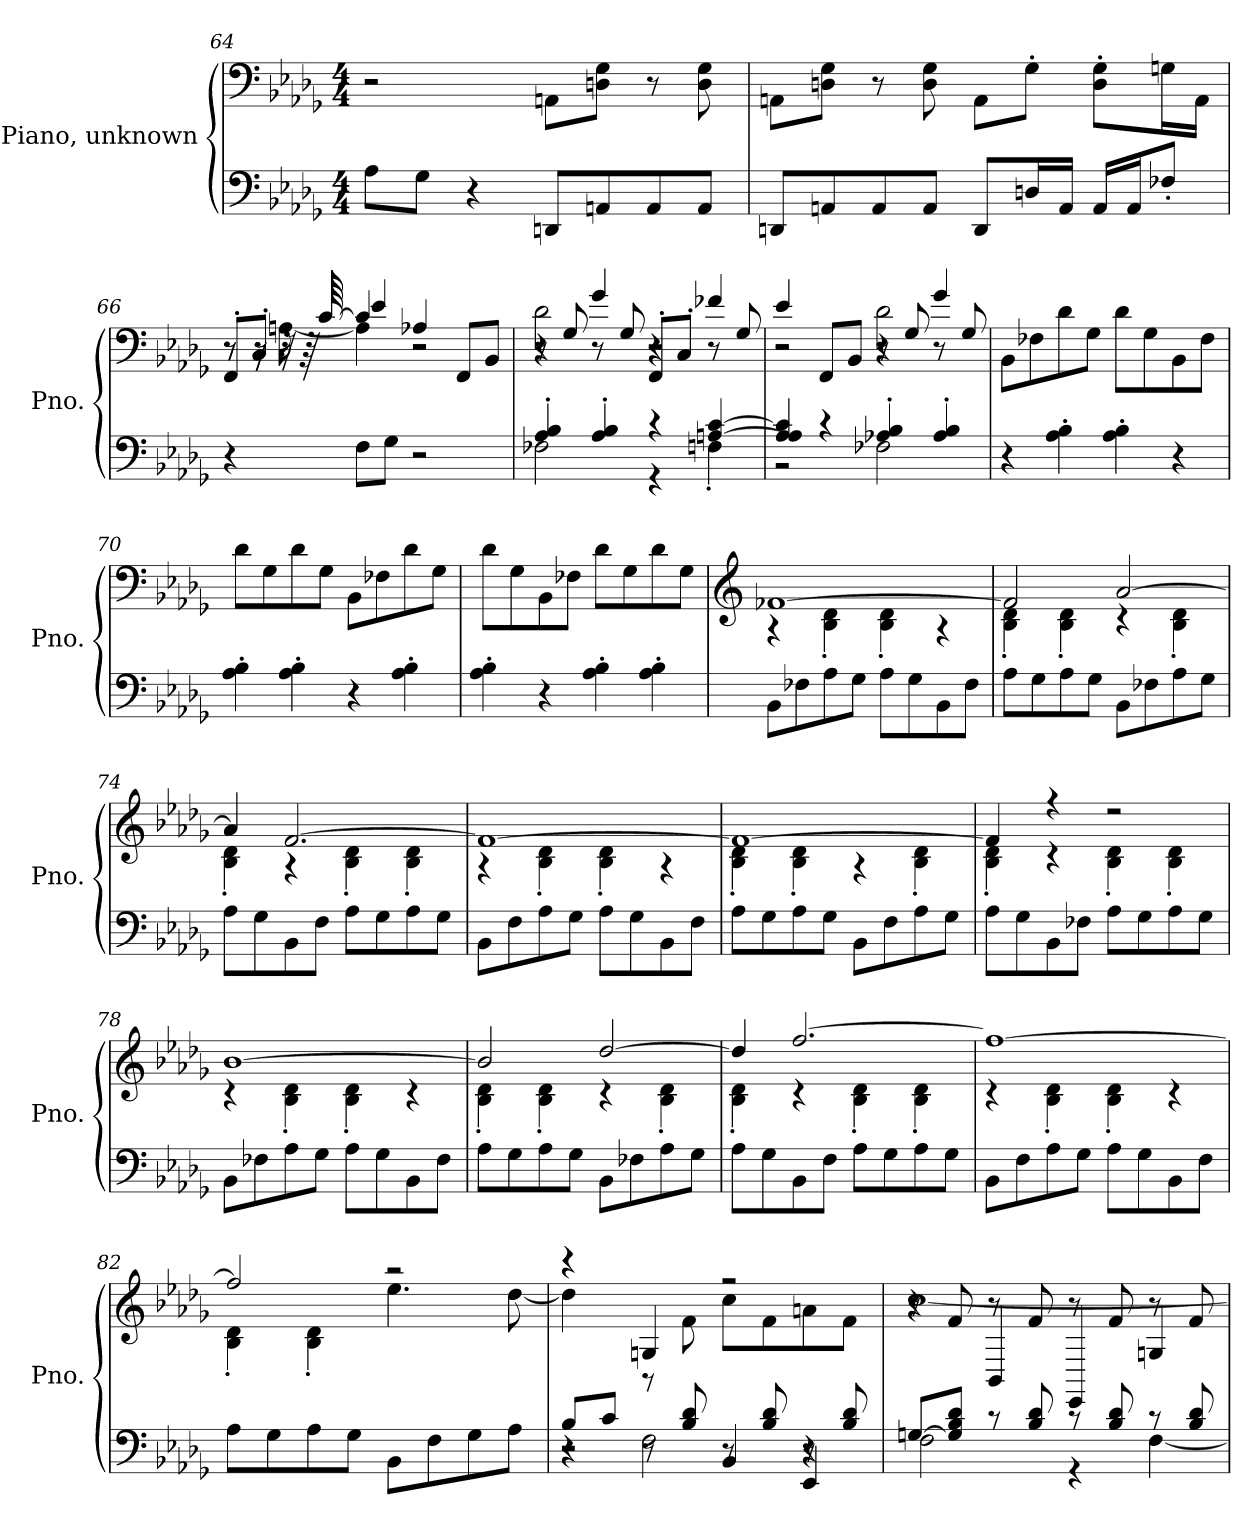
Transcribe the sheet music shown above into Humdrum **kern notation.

**kern	**kern
*part1	*part1
*staff2	*staff1
*I"Piano, unknown	*
*I'Pno.	*
*clefF4	*clefF4
*k[b-e-a-d-g-]	*k[b-e-a-d-g-]
*M4/4	*M4/4
=64	=64
8A-\L	2r
8G-\J	.
4r	.
8DDn/L	8AAn\L
8AAn/	8Dn\ 8G-\J
8AA/	8r
8AA/J	8D\ 8G-\
!!LO:PB:g=z
=65	=65
8DDn/L	8AAn\L
8AAn/	8Dn\ 8G-\J
8AA/	8r
8AA/J	8D\ 8G-\
8DD/L	8AA\L
16Dn/L	8G-'\J
16AA/JJ	.
16AA/LL	8D\' 8G-\'L
16AA/J	.
8F-X'/J	16Gn\L
.	16AA\JJ
=66	=66
*	*^
*	*	*^
4r	8r	8r	8FF'/L
.	16r	16r	8C'/J
.	32r	[16An\	.
.	64r	.	.
.	[64c/	.	.
8F\L	4c/]	4A\]	4e-/
8G-\J	.	.	.
2r	2r	2r	4A-X/
.	.	.	8FF/L
.	.	.	8BB-/J
=67	=67	=67	=67
*^	*	*	*
4A-/' 4B-/'	2F-X\	4r	2d-\	8r
.	.	.	.	8G-/
4A-/' 4B-/'	.	4g-/	.	8r
.	.	.	.	8G-/
4r	4r	4r	2r	8FF'/L
.	.	.	.	8C'/J
[4An/ [4c/	4Fn'\	4f-X/	.	8r
.	.	.	.	8G-/
!!LO:LB:g=z	!!	!!
=68	=68	=68	=68	=68
4A-/ 4A/] 4c/]	2r	2r	2r	4e-/
4r	.	.	.	8FF/L
.	.	.	.	8BB-/J
4A-X/' 4B-/'	2F-X\	4r	2d-\	8r
.	.	.	.	8G-/
4A-/' 4B-/'	.	4g-/	.	8r
.	.	.	.	8G-/
*v	*v	*	*	*
*	*v	*v	*v
=69	=69
4r	8BB-\L
.	8F-X\
4A-\' 4B-\'	8d-\
.	8G-\J
4A-\' 4B-\'	8d-\L
.	8G-\
4r	8BB-\
.	8F-\J
=70	=70
4A-\' 4B-\'	8d-\L
.	8G-\
4A-\' 4B-\'	8d-\
.	8G-\J
4r	8BB-\L
.	8F-X\
4A-\' 4B-\'	8d-\
.	8G-\J
=71	=71
4A-\' 4B-\'	8d-\L
.	8G-\
4r	8BB-\
.	8F-X\J
4A-\' 4B-\'	8d-\L
.	8G-\
4A-\' 4B-\'	8d-\
.	8G-\J
!!LO:LB:g=z
=72	=72
*	*clefG2
*	*^
8BB-\L	[1f-X	4r
8F-X\	.	.
8A-\	.	4B-\' 4d-\'
8G-\J	.	.
8A-\L	.	4B-\' 4d-\'
8G-\	.	.
8BB-\	.	4r
8F-\J	.	.
=73	=73	=73
8A-\L	2f-/]	4B-\' 4d-\'
8G-\	.	.
8A-\	.	4B-\' 4d-\'
8G-\J	.	.
8BB-\L	[2a-/	4r
8F-X\	.	.
8A-\	.	4B-\' 4d-\'
8G-\J	.	.
=74	=74	=74
8A-\L	4a-/]	4B-\' 4d-\'
8G-\	.	.
8BB-\	[2.f/	4r
8F\J	.	.
8A-\L	.	4B-\' 4d-\'
8G-\	.	.
8A-\	.	4B-\' 4d-\'
8G-\J	.	.
=75	=75	=75
8BB-\L	1f_	4r
8F\	.	.
8A-\	.	4B-\' 4d-\'
8G-\J	.	.
8A-\L	.	4B-\' 4d-\'
8G-\	.	.
8BB-\	.	4r
8F\J	.	.
!!LO:LB:g=z	!!
=76	=76	=76
8A-\L	1f_	4B-\' 4d-\'
8G-\	.	.
8A-\	.	4B-\' 4d-\'
8G-\J	.	.
8BB-\L	.	4r
8F\	.	.
8A-\	.	4B-\' 4d-\'
8G-\J	.	.
=77	=77	=77
8A-\L	4f/]	4B-\' 4d-\'
8G-\	.	.
8BB-\	4r	4r
8F-X\J	.	.
8A-\L	2r	4B-\' 4d-\'
8G-\	.	.
8A-\	.	4B-\' 4d-\'
8G-\J	.	.
=78	=78	=78
8BB-\L	[1b-	4r
8F-X\	.	.
8A-\	.	4B-\' 4d-\'
8G-\J	.	.
8A-\L	.	4B-\' 4d-\'
8G-\	.	.
8BB-\	.	4r
8F-\J	.	.
=79	=79	=79
8A-\L	2b-/]	4B-\' 4d-\'
8G-\	.	.
8A-\	.	4B-\' 4d-\'
8G-\J	.	.
8BB-\L	[2dd-/	4r
8F-X\	.	.
8A-\	.	4B-\' 4d-\'
8G-\J	.	.
!!LO:LB:g=z	!!
=80	=80	=80
8A-\L	4dd-/]	4B-\' 4d-\'
8G-\	.	.
8BB-\	[2.ff/	4r
8F\J	.	.
8A-\L	.	4B-\' 4d-\'
8G-\	.	.
8A-\	.	4B-\' 4d-\'
8G-\J	.	.
=81	=81	=81
8BB-\L	1ff_	4r
8F\	.	.
8A-\	.	4B-\' 4d-\'
8G-\J	.	.
8A-\L	.	4B-\' 4d-\'
8G-\	.	.
8BB-\	.	4r
8F\J	.	.
=82	=82	=82
8A-\L	2ff/]	4B-\' 4d-\'
8G-\	.	.
8A-\	.	4B-\' 4d-\'
8G-\J	.	.
8BB-\L	2r	4.ee-\
8F\	.	.
8G-\	.	.
8A-\J	.	[8dd-\
=83	=83	=83
*^	*	*
*	*^	*	*
8B-/L	4r	2r	4r	4dd-\]
8c/J	.	.	.	.
8r	2F\	.	4Gn/	8r
8B-/ 8d-/	.	.	.	8f\
8r	.	4BB-/	2r	8cc\L
8B-/ 8d-/	.	.	.	8f\
8r	4r	4EE-/	.	8an\
8B-/ 8d-/	.	.	.	8f\J
*	*v	*v	*	*
!!LO:LB:g=z
=84	=84	=84	=84
*	*	*	*^
[8Gn/L	2F\	8r	[1cc	4r
8G/] 8B-/ 8d-/J	.	8f/	.	.
8r	.	8r	.	4BB-/
8B-/ 8d-/	.	8f/	.	.
8r	4r	8r	.	4EE-/
8B-/ 8d-/	.	8f/	.	.
8r	[4F\	8r	.	4Gn/
8B-/ 8d-/	.	8f/	.	.
*v	*v	*	*	*
*	*v	*v	*v
=	=
*-	*-
